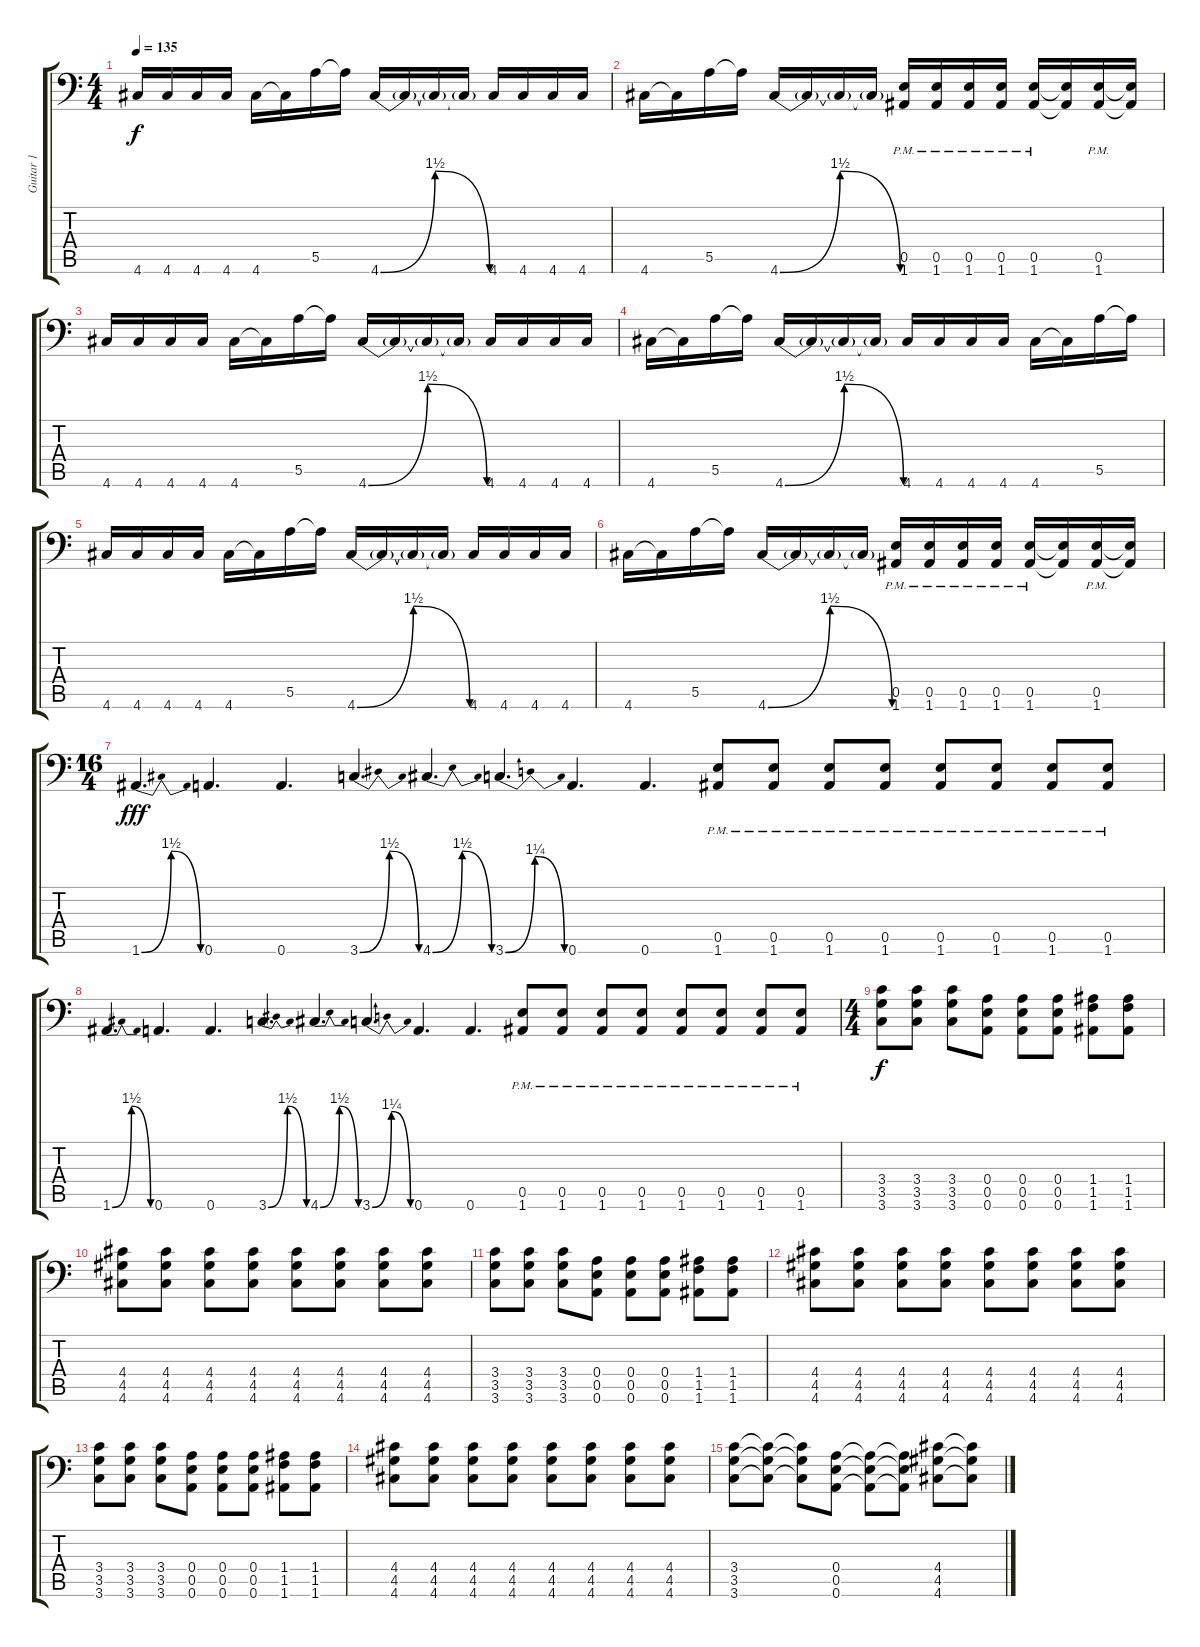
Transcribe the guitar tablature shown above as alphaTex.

\track ("Guitar 1" "Guitar 1") {instrument distortionguitar}
\staff {score tabs}
\tuning (B3 Gb3 D3 A2 E2 A1) {hide}
\ts (4 4)
\tempo 135
\clef f4
\ks c
4.6.16{dy f} 4.6.16 4.6.16 4.6.16 4.6.16 4.6{t}.16 5.5.16 5.5{t}.16 4.6{be (bendrelease 0 0 10 6 10 6 60 0)}.16 4.6{t}.16 4.6{t}.16 4.6{t}.16 4.6.16 4.6.16 4.6.16 4.6.16 |
4.6.16 4.6{t}.16 5.5.16 5.5{t}.16 4.6{be (bendrelease 0 0 10 6 10 6 60 0)}.16 4.6{t}.16 4.6{t}.16 4.6{t}.16 (0.5{pm} 1.6).16 (0.5{pm} 1.6).16 (0.5{pm} 1.6).16 (0.5{pm} 1.6).16 (0.5{pm} 1.6).16 (0.5{t} 1.6{t}).16 (0.5{pm} 1.6).16 (0.5{t} 1.6{t}).16 |
4.6.16 4.6.16 4.6.16 4.6.16 4.6.16 4.6{t}.16 5.5.16 5.5{t}.16 4.6{be (bendrelease 0 0 10 6 10 6 60 0)}.16 4.6{t}.16 4.6{t}.16 4.6{t}.16 4.6.16 4.6.16 4.6.16 4.6.16 |
4.6.16 4.6{t}.16 5.5.16 5.5{t}.16 4.6{be (bendrelease 0 0 10 6 10 6 60 0)}.16 4.6{t}.16 4.6{t}.16 4.6{t}.16 4.6.16 4.6.16 4.6.16 4.6.16 4.6.16 4.6{t}.16 5.5.16 5.5{t}.16 |
4.6.16 4.6.16 4.6.16 4.6.16 4.6.16 4.6{t}.16 5.5.16 5.5{t}.16 4.6{be (bendrelease 0 0 10 6 10 6 60 0)}.16 4.6{t}.16 4.6{t}.16 4.6{t}.16 4.6.16 4.6.16 4.6.16 4.6.16 |
4.6.16 4.6{t}.16 5.5.16 5.5{t}.16 4.6{be (bendrelease 0 0 10 6 10 6 60 0)}.16 4.6{t}.16 4.6{t}.16 4.6{t}.16 (0.5{pm} 1.6).16 (0.5{pm} 1.6).16 (0.5{pm} 1.6).16 (0.5{pm} 1.6).16 (0.5{pm} 1.6).16 (0.5{t} 1.6{t}).16 (0.5{pm} 1.6).16 (0.5{t} 1.6{t}).16 |
\ts (16 4)
1.6{be (bendrelease 0 0 10 6 10 6 60 0)}.4{d dy fff} 0.6.4{d} 0.6.4{d} 3.6{be (bendrelease 0 0 10 6 10 6 60 0)}.4{d} 4.6{be (bendrelease 0 0 10 6 10 6 60 0)}.4{d} 3.6{be (bendrelease 0 0 10 5 10 5 60 0)}.4{d} 0.6.4{d} 0.6.4{d} (0.5{pm} 1.6{pm}).8 (0.5{pm} 1.6{pm}).8 (0.5{pm} 1.6{pm}).8 (0.5{pm} 1.6{pm}).8 (0.5{pm} 1.6{pm}).8 (0.5{pm} 1.6{pm}).8 (0.5{pm} 1.6{pm}).8 (0.5{pm} 1.6{pm}).8 |
1.6{be (bendrelease 0 0 10 6 10 6 60 0)}.4{d} 0.6.4{d} 0.6.4{d} 3.6{be (bendrelease 0 0 10 6 10 6 60 0)}.4{d} 4.6{be (bendrelease 0 0 10 6 10 6 60 0)}.4{d} 3.6{be (bendrelease 0 0 10 5 10 5 60 0)}.4{d} 0.6.4{d} 0.6.4{d} (0.5{pm} 1.6{pm}).8 (0.5{pm} 1.6{pm}).8 (0.5{pm} 1.6{pm}).8 (0.5{pm} 1.6{pm}).8 (0.5{pm} 1.6{pm}).8 (0.5{pm} 1.6{pm}).8 (0.5{pm} 1.6{pm}).8 (0.5{pm} 1.6{pm}).8 |
\ts (4 4)
(3.4 3.5 3.6).8{dy f} (3.4 3.5 3.6).8 (3.4 3.5 3.6).8 (0.4 0.5 0.6).8 (0.4 0.5 0.6).8 (0.4 0.5 0.6).8 (1.4 1.5 1.6).8 (1.4 1.5 1.6).8 |
(4.4 4.5 4.6).8 (4.4 4.5 4.6).8 (4.4 4.5 4.6).8 (4.4 4.5 4.6).8 (4.4 4.5 4.6).8 (4.4 4.5 4.6).8 (4.4 4.5 4.6).8 (4.4 4.5 4.6).8 |
(3.4 3.5 3.6).8 (3.4 3.5 3.6).8 (3.4 3.5 3.6).8 (0.4 0.5 0.6).8 (0.4 0.5 0.6).8 (0.4 0.5 0.6).8 (1.4 1.5 1.6).8 (1.4 1.5 1.6).8 |
(4.4 4.5 4.6).8 (4.4 4.5 4.6).8 (4.4 4.5 4.6).8 (4.4 4.5 4.6).8 (4.4 4.5 4.6).8 (4.4 4.5 4.6).8 (4.4 4.5 4.6).8 (4.4 4.5 4.6).8 |
(3.4 3.5 3.6).8 (3.4 3.5 3.6).8 (3.4 3.5 3.6).8 (0.4 0.5 0.6).8 (0.4 0.5 0.6).8 (0.4 0.5 0.6).8 (1.4 1.5 1.6).8 (1.4 1.5 1.6).8 |
(4.4 4.5 4.6).8 (4.4 4.5 4.6).8 (4.4 4.5 4.6).8 (4.4 4.5 4.6).8 (4.4 4.5 4.6).8 (4.4 4.5 4.6).8 (4.4 4.5 4.6).8 (4.4 4.5 4.6).8 |
(3.4 3.5 3.6).8 (3.4{t} 3.5{t} 3.6{t}).8 (3.4{t} 3.5{t} 3.6{t}).8 (0.4 0.5 0.6).8 (0.4{t} 0.5{t} 0.6{t}).8 (0.4{t} 0.5{t} 0.6{t}).8 (4.4 4.5 4.6).8 (4.4{t} 4.5{t} 4.6{t}).8
